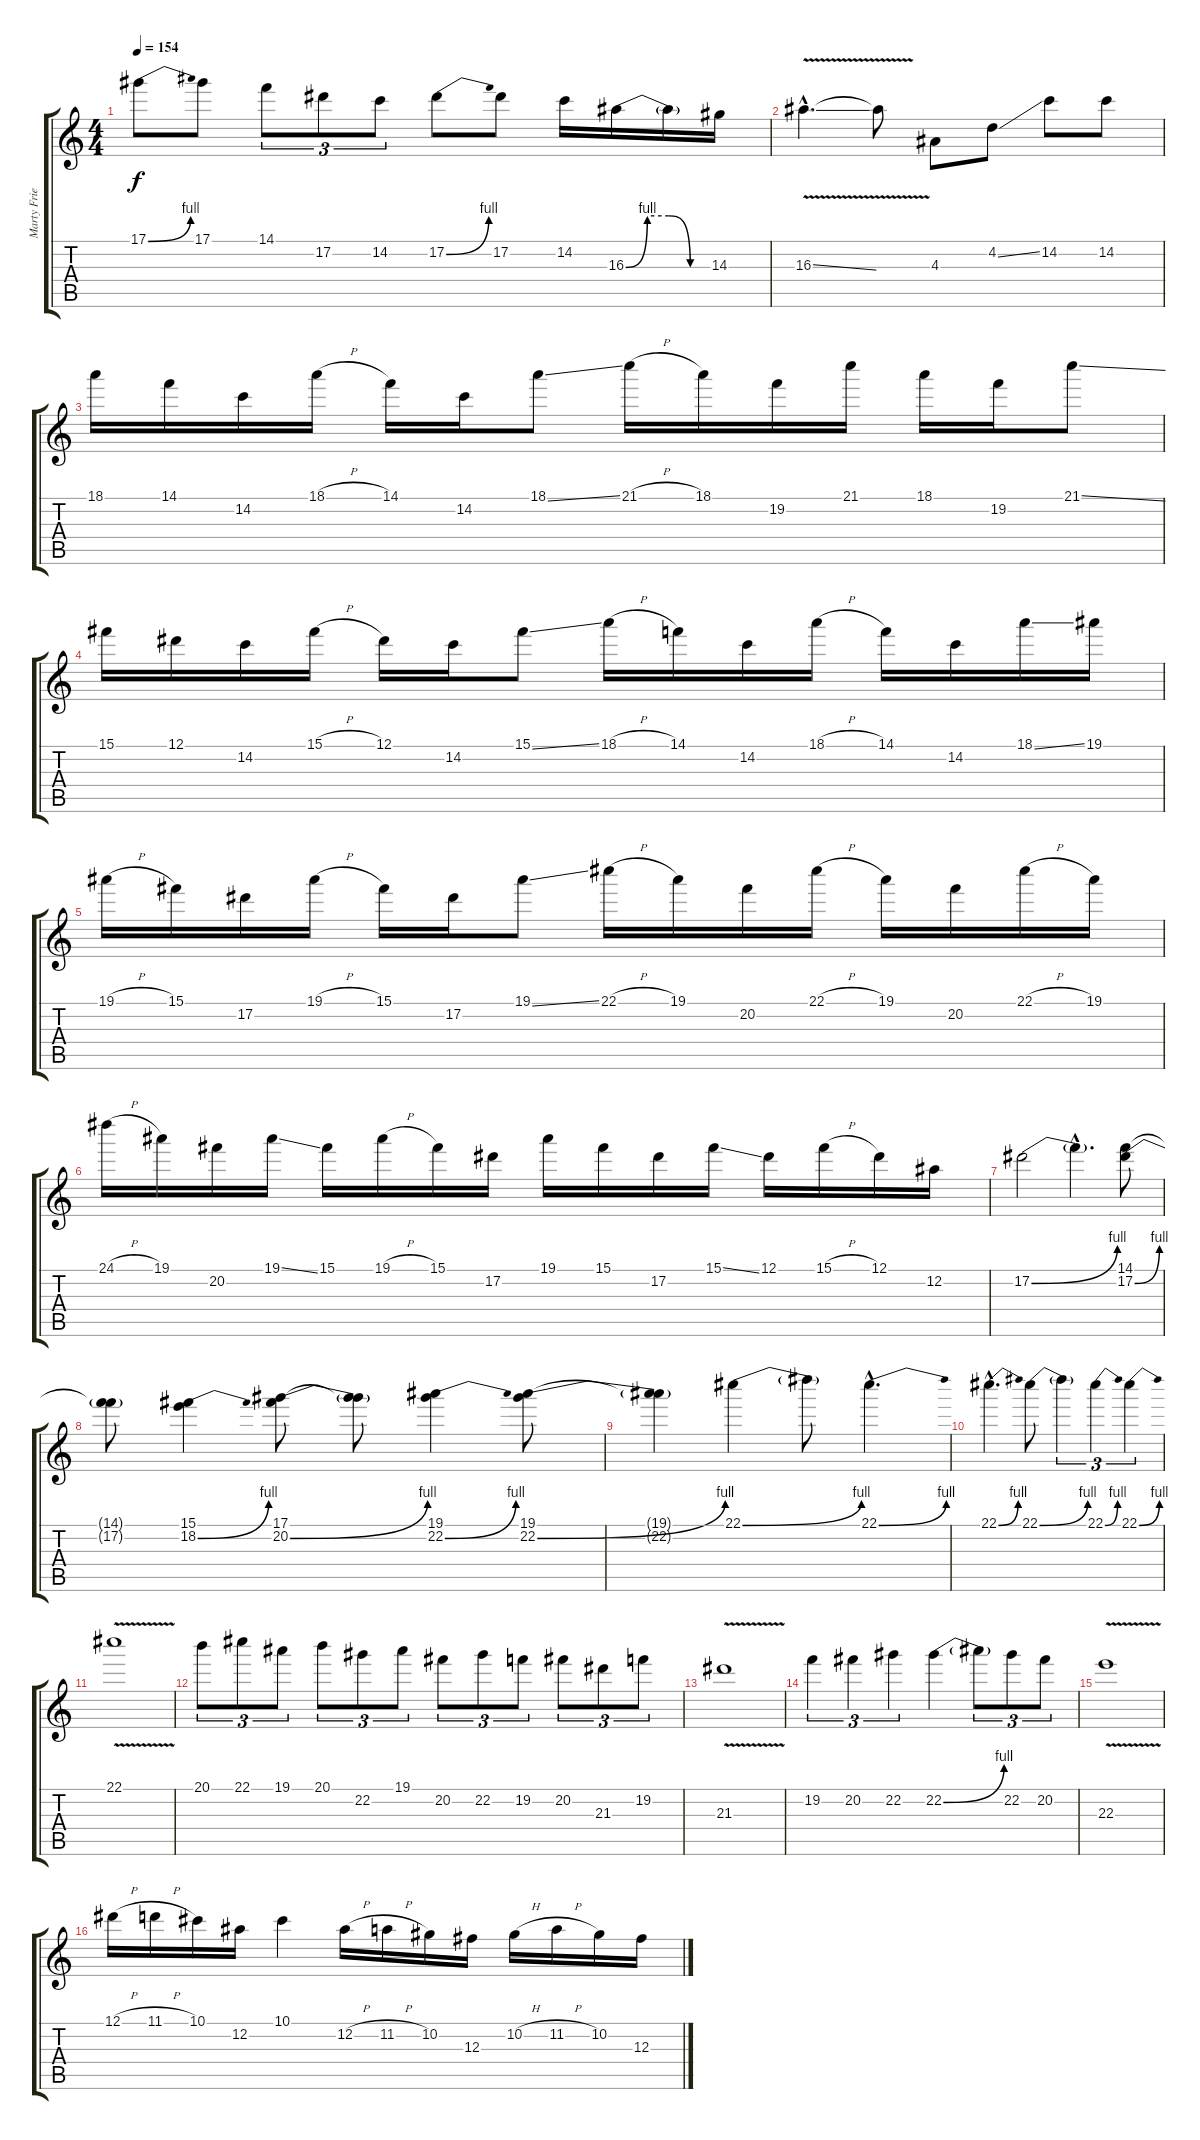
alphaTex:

\track ("Marty Friedman" "Marty Frie") {instrument distortionguitar}
\staff {score tabs}
\tuning (Eb4 Bb3 Gb3 Db3 Ab2 Eb2) {hide}
\ts (4 4)
\tempo 154
\clef g2
\ks c
17.1{be (bend 0 0 60 4)}.8{dy f} 17.1.8 14.1.8{tu (3 2)} 17.2.8{tu (3 2)} 14.2.8{tu (3 2)} 17.2{be (bend 0 0 60 4)}.8 17.2.8 14.2.16 16.3{be (custom 0 0 15 4 30 4 45 0 60 0)}.16 16.3{t}.16 14.3.16 |
16.3{v ss hac}.4{d} 16.3{t}.8 4.3.8 4.2{ss}.8 14.2.8 14.2.8 |
18.1.16 14.1.16 14.2.16 18.1{h}.16 14.1.16 14.2.16 18.1{ss}.8 21.1{h}.16 18.1.16 19.2.16 21.1.16 18.1.16 19.2.16 21.1{ss}.8 |
15.1.16 12.1.16 14.2.16 15.1{h}.16 12.1.16 14.2.16 15.1{ss}.8 18.1{h}.16 14.1.16 14.2.16 18.1{h}.16 14.1.16 14.2.16 18.1{ss}.16 19.1.16 |
19.1{h}.16 15.1.16 17.2.16 19.1{h}.16 15.1.16 17.2.16 19.1{ss}.8 22.1{h}.16 19.1.16 20.2.16 22.1{h}.16 19.1.16 20.2.16 22.1{h}.16 19.1.16 |
24.1{h}.16 19.1.16 20.2.16 19.1{ss}.16 15.1.16 19.1{h}.16 15.1.16 17.2.16 19.1.16 15.1.16 17.2.16 15.1{ss}.16 12.1.16 15.1{h}.16 12.1.16 12.2.16 |
17.2{be (bend 0 0 60 4)}.2 17.2{hac t}.4{d} (14.1 17.2{be (bend 0 0 60 4)}).8 |
(14.1{t} 17.2{t}).8 (15.1 18.2{be (bend 0 0 60 4)}).4 (17.1 20.2{be (bend 0 0 60 4)}).8 (17.1{t} 20.2{t}).8 (19.1 22.2{be (bend 0 0 60 4)}).4 (19.1 22.2{be (bend 0 0 60 4)}).8 |
(19.1{t} 22.2{t}).4 22.1{be (bend 0 0 60 4)}.4 22.1{t}.8 22.1{be (bend 0 0 60 4) hac}.4{d} |
22.1{be (bend 0 0 60 4) hac}.4{d} 22.1{be (bend 0 0 60 4)}.8 22.1{t}.4{tu (3 2)} 22.1{be (bend 0 0 60 4)}.4{tu (3 2)} 22.1{be (bend 0 0 60 4)}.4{tu (3 2)} |
22.1{v}.1 |
20.1.8{tu (3 2)} 22.1.8{tu (3 2)} 19.1.8{tu (3 2)} 20.1.8{tu (3 2)} 22.2.8{tu (3 2)} 19.1.8{tu (3 2)} 20.2.8{tu (3 2)} 22.2.8{tu (3 2)} 19.2.8{tu (3 2)} 20.2.8{tu (3 2)} 21.3.8{tu (3 2)} 19.2.8{tu (3 2)} |
21.3{v}.1 |
19.2.4{tu (3 2)} 20.2.4{tu (3 2)} 22.2.4{tu (3 2)} 22.2{be (bend 0 0 60 4)}.4 22.2{t}.8{tu (3 2)} 22.2.8{tu (3 2)} 20.2.8{tu (3 2)} |
22.3{v}.1 |
12.1{h}.16 11.1{h}.16 10.1.16 12.2.16 10.1.4 12.2{h}.16 11.2{h}.16 10.2.16 12.3.16 10.2{h}.16 11.2{h}.16 10.2.16 12.3.16
